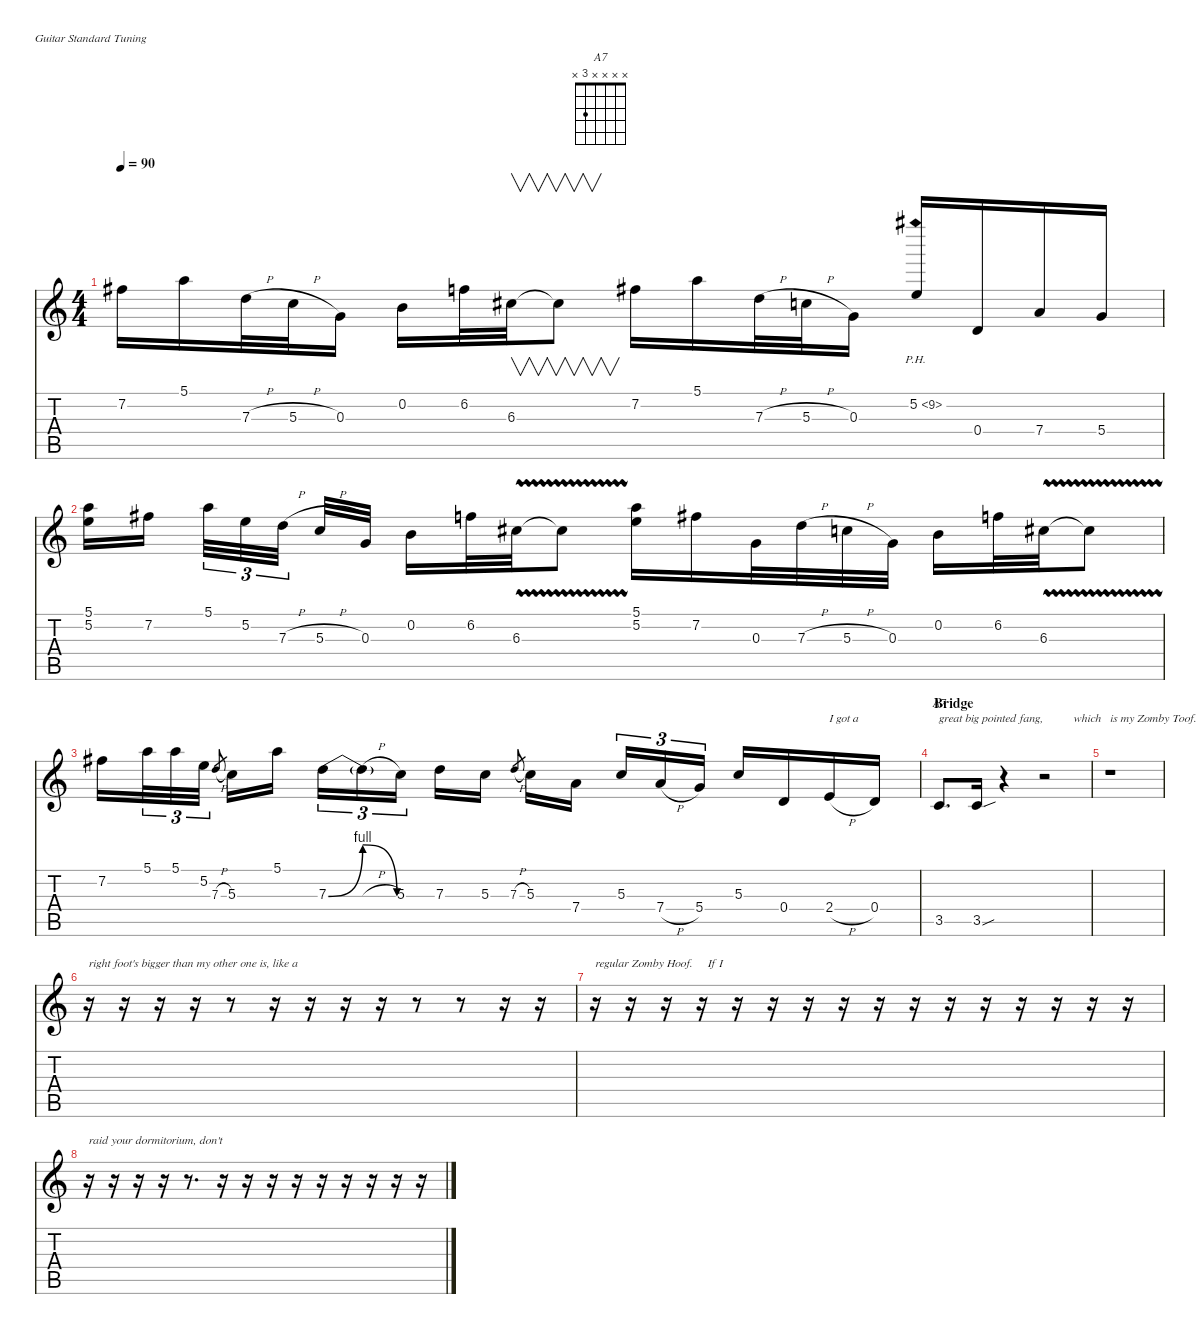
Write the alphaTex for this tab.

\defaultSystemsLayout 4
\hideDynamics
\bracketExtendMode nobrackets
\singleTrackTrackNamePolicy hidden
\multiTrackTrackNamePolicy hidden
\otherSystemsTrackNameOrientation horizontal
\track ("Dist. Guitar" "Dist. Guit") {instrument overdrivenguitar}
\staff {score tabs}
\tuning (E4 B3 G3 D3 A2 E2)
\chord ("A7" x x x x 3 x)
\ts (4 4)
\tempo 90
\clef g2
\ks c
7.2{acc #}.16{dy mf beam Down} 5.1.16{beam Down} 7.3{h}.32{beam Down} 5.3{h}.32{beam Down} 0.3.16{beam Down} 0.2.16{beam Down} 6.2.32{beam Down} 6.3{acc #}.32{v beam Down} 6.3{t acc #}.8{v beam Down} 7.2{acc #}.16{beam Down} 5.1.16{beam Down} 7.3{h}.32{beam Down} 5.3{h}.32{beam Down} 0.3.16{beam Down} 5.2{ph 4}.16{beam Up} 0.4.16{beam Up} 7.4.16{beam Up} 5.4.16{beam Up} |
(5.2 5.1).16{beam Down} 7.2{acc #}.16{beam Down} 5.1.32{tu (3 2) beam Down} 5.2.32{tu (3 2) beam Down} 7.3{h}.32{tu (3 2) beam Down} 5.3{h}.32{beam Up} 0.3.32{beam Up} 0.2.16{beam Down} 6.2.32{beam Down} 6.3{vw acc #}.32{beam Down} 6.3{vw t acc #}.8{beam Down} (5.2 5.1).16{beam Down} 7.2{acc #}.16{beam Down} 0.3.32{beam Down} 7.3{h}.32{beam Down} 5.3{h}.32{beam Down} 0.3.32{beam Down} 0.2.16{beam Down} 6.2.32{beam Down} 6.3{vw acc #}.32{beam Down} 6.3{vw t acc #}.8{beam Down} |
7.2{acc #}.16{beam Down beam merge} 5.1.32{tu (3 2) beam Down} 5.1.32{tu (3 2) beam Down} 5.2.32{tu (3 2) beam Down} 7.3{h}.8{gr beam Up} 5.3.16{beam Down} 5.1.16{beam Down} 7.3{be (bendrelease 0 0 10.2 4 20.4 4 30 0)}.16{tu (3 2) beam Down} 7.3{h t}.16{tu (3 2) beam Down} 5.3.16{tu (3 2) beam Down} 7.3.16{beam Down} 5.3.16{beam Down} 7.3{h}.8{gr beam Up} 5.3.16{beam Down} 7.4.16{beam Down} 5.3.16{tu (3 2) beam Up} 7.4{h}.16{tu (3 2) beam Up} 5.4.16{tu (3 2) beam Up} 5.3.16{beam Up} 0.4.16{beam Up} 2.4{h}.16{txt "I got a" beam Up} 0.4.16{beam Up} |
\section ("" "Bridge")
3.5.8{d ch "A7" txt "great big pointed fang,          which" beam Up} 3.5{sou}.16{beam Up} r.4{beam Up} r.2{beam Up} |
r.1{txt "is my Zomby Toof.        My" beam Down} |
r.16{txt "right foot's bigger than my other one is, like a" beam Down} r.16{beam Down} r.16{beam Down} r.16{beam Down} r.8{beam Down} r.16{beam Down} r.16{beam Down} r.16{beam Down} r.16{beam Down} r.8{beam Down} r.8{beam Down} r.16{beam Down} r.16{beam Down} |
r.16{txt "regular Zomby Hoof.     If I" beam Down} r.16{beam Down} r.16{beam Down} r.16{beam Down} r.16{beam Down} r.16{beam Down} r.16{beam Down} r.16{beam Down} r.16{beam Down} r.16{beam Down} r.16{beam Down} r.16{beam Down} r.16{beam Down} r.16{beam Down} r.16{beam Down} r.16{beam Down} |
r.16{txt "raid your dormitorium, don't" beam Down} r.16{beam Down} r.16{beam Down} r.16{beam Down} r.8{d beam Down} r.16{beam Down} r.16{beam Down} r.16{beam Down} r.16{beam Down} r.16{beam Down} r.16{beam Down} r.16{beam Down} r.16{beam Down} r.16{beam Down}
